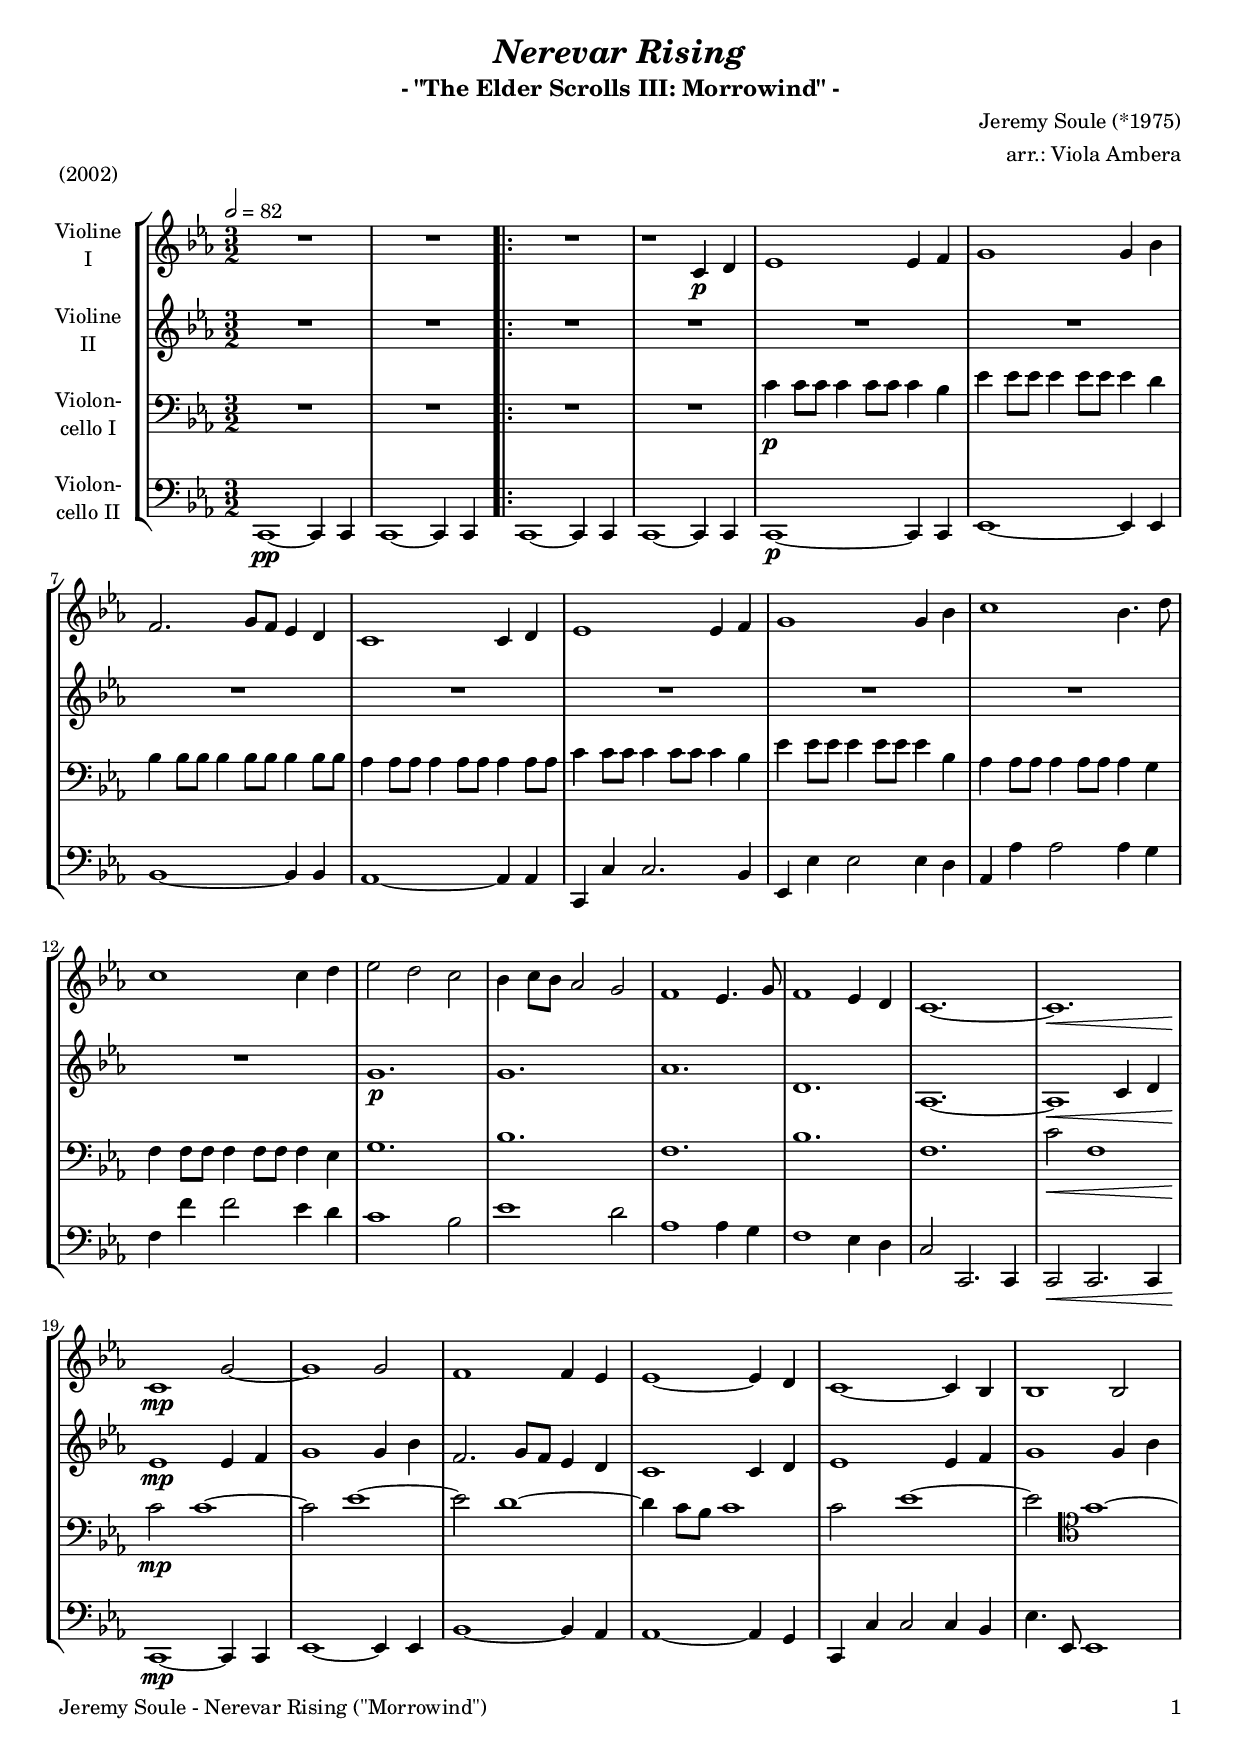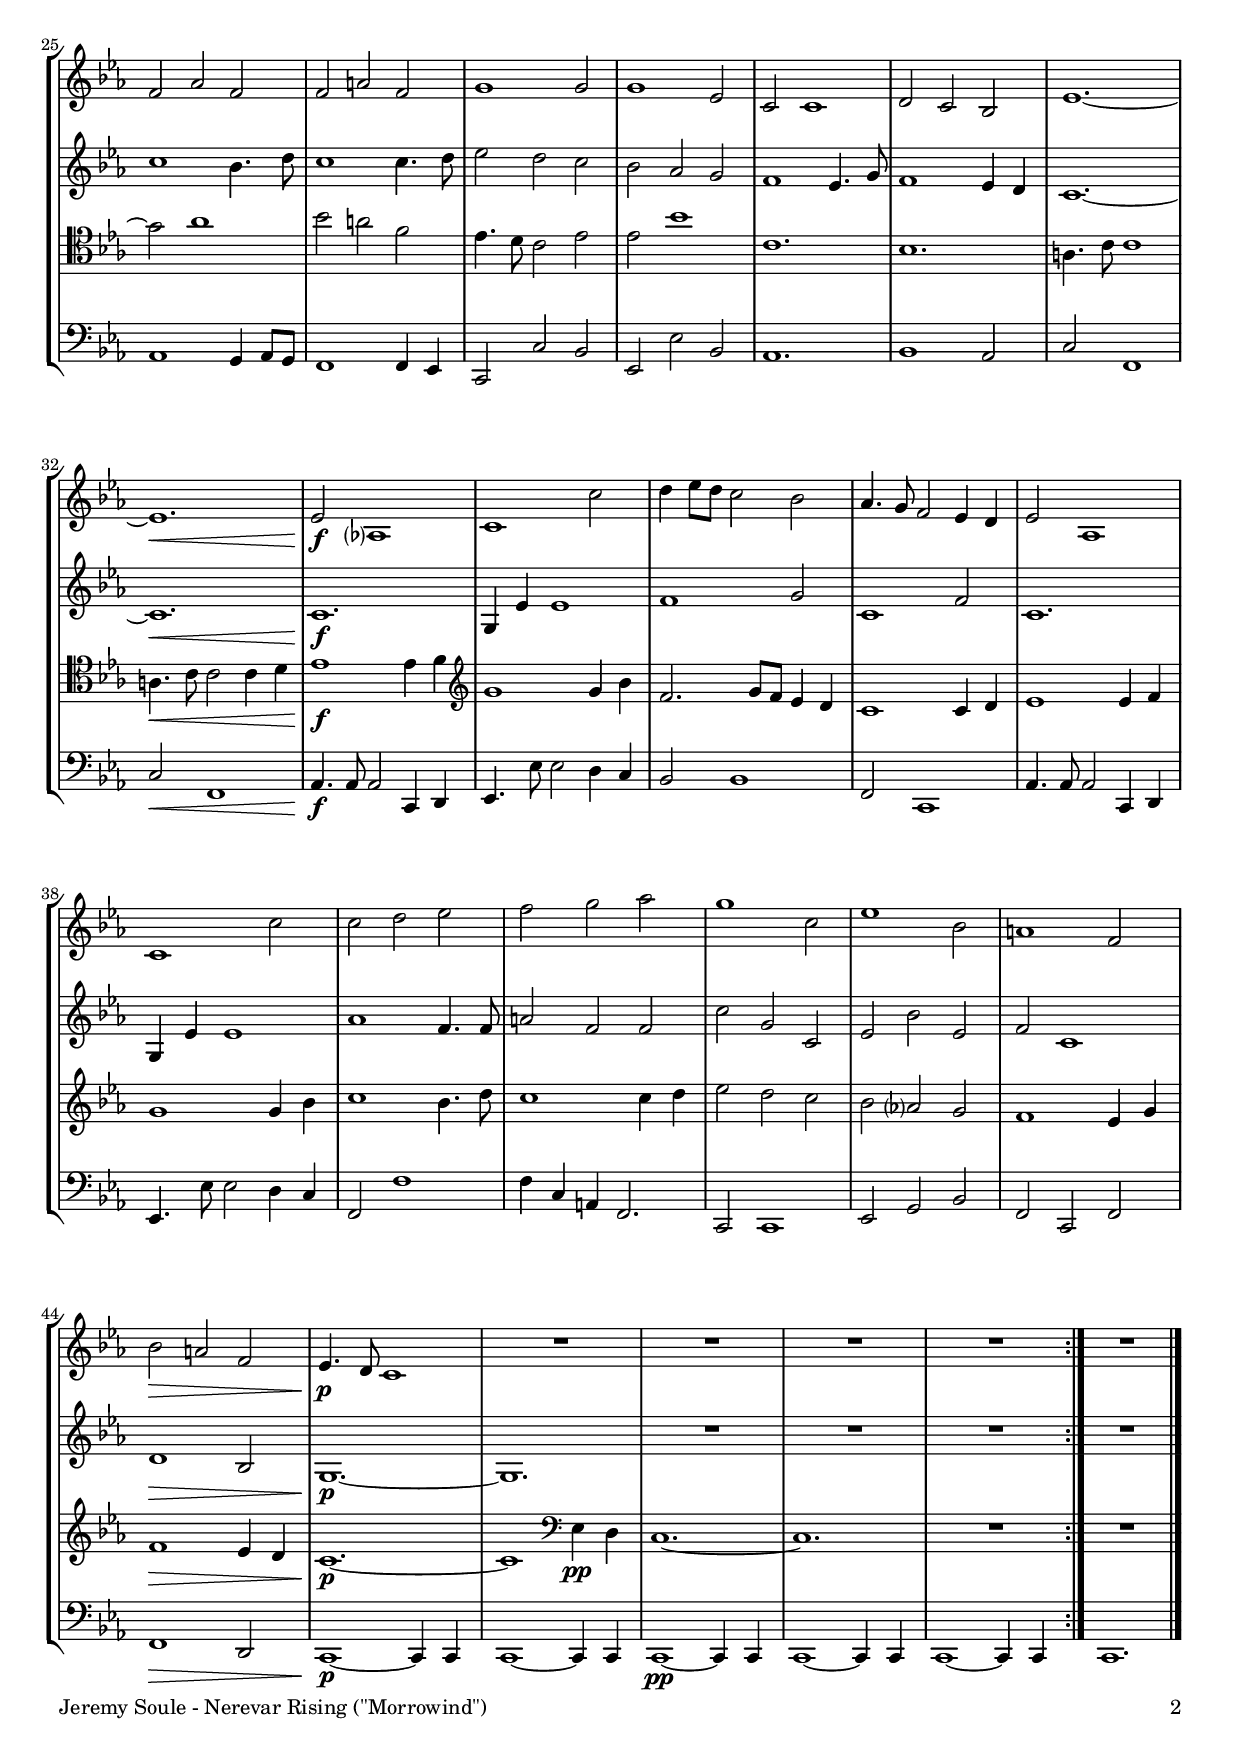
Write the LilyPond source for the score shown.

\version "2.20.2"
\include "deutsch.ly"

#(set-global-staff-size 18)

\header {
  title     = \markup \bold \italic "Nerevar Rising"
  subtitle  = "- \"The Elder Scrolls III: Morrowind\" -"
  composer  = "Jeremy Soule (*1975)"
  arranger  = "arr.: Viola Ambera"
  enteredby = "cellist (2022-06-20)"
  piece     = "(2002)"
}

voiceconsts = {
  \key c \minor
  \time 3/2
  \clef "treble"
  \numericTimeSignature
  \compressEmptyMeasures
  % Set default beaming for all staves
%  \set Timing.beamExceptions = #'()
%  \set Timing.baseMoment     = #(ly:make-moment 1 4)
%  \set Timing.beatStructure  = #'(1 1 1)
  \tempo 2=82
}

micl = "clarinet"
mifl = "flute"
miob = "oboe"
mifh = "french horn"
misx = "tenor sax"
mist = "string ensemble 1"
mivl = "violin"
miba = "cello"
mipz = "pizzicato strings"

lese = \markup \italic "legato sempre"
rit  = \mark \markup \box \italic "rit."

va = \relative c' {
  \voiceconsts

  R1.*2
  \repeat volta 2 {
    R1.
    r1 c4\p d

    es1 es4 f
    g1 g4 b
    f2. g8 f es4 d

    c1 c4 d
    es1 es4 f
    g1 g4 b

    c1 b4. d8
    c1 c4 d
    es2 d c
    b4 c8 b as2 g

    f1 es4. g8
    f1 es4 d
    c1.~
    c\<
    c1\!\mp g'2~

    g1 g2
    f1 f4 es
    es1~ es4 d
    c1~ c4 b

    b1 b2
    f' as f
    f a f
    g1 g2

    g1 es2
    c c1
    d2 c b
    es1.~
    es\<

    es2\!\f as,?1
    c c'2
    d4 es8 d c2 b
    as4. g8 f2 es4 d

    es2 as,1
    c c'2
    c d es
    f g as

    g1 c,2
    es1 b2
    a1 f2
    b\> a f
    es4.\!\p d8 c1

    R1.*4
  }
  R1. \bar "|."
}

vb = \relative c'' {
  \voiceconsts

  R1.*2
  \repeat volta 2 {
    R1.*10
    g1.\p
    g

    as
    d,
    as~
    as1\< c4 d
    es1\!\mp es4 f

    g1 g4 b
    f2. g8 f es4 d
    c1 c4 d
    es1 es4 f

    g1 g4 b
    c1 b4. d8
    c1 c4. d8
    es2 d c

    b as g
    f1 es4. g8
    f1 es4 d
    c1.~
    c\<

    c\!\f
    g4 es' es1
    f g2
    c,1 f2

    c1.
    g4 es' es1
    as f4. f8
    a2 f f

    c' g c,
    es b' es,
    f c1
    d\>  b2
    g1.~\!\p

    g
    R1.*3
  }
  R1. \bar "|."
}

vc = \relative c' {
  \voiceconsts
  \clef "bass"

  R1.*2
  \repeat volta 2 {
    R1.*2
    c4\p c8 c c4 c8 c c4 b
    es es8 es es4 es8 es es4 d
    b b8 b b4 b8 b b4 b8 b

    as4 as8 as as4 as8 as as4 as8 as
    c4 c8 c c4 c8 c c4 b
    es es8 es es4 es8 es es4 b

    as as8 as as4 as8 as as4 g
    f f8 f f4 f8 f f4 es
    g1.
    b

    f b
    f
    c'2\< f,1
    c'2\!\mp c1~

    c2 es1~
    es2 d1~
    d4 c8 b c1
    c2 es1~

    es2 \clef "tenor" g1~
    g2 as1
    b2 a f
    es4. d8 c2 es

    es b'1
    c,1.
    b
    a4. c8 c1
    a4.\< c8 c2 c4 d

    es1\!\f es4 f \clef "treble"
    g1 g4 b
    f2. g8 f es4 d
    c1 c4 d

    es1 es4 f
    g1 g4 b
    c1 b4. d8
    c1 c4 d

    es2 d c
    b as? g
    f1 es4 g
    f1\> es4 d
    c1.~\!\p

    c1 \clef "bass" es,4\pp d
    c1.~
    c
    R1.
  }
  R \bar "|."
}

vd = \relative c, {
  \voiceconsts
  \clef "bass"

  c1~\pp c4 c
  c1~ c4 c
  \repeat volta 2 {
    c1~ c4 c
    c1~ c4 c
    
    c1~\p c4 c
    es1~ es4 es
    b'1~ b4 b

    as1~ as4 as
    c, c' c2. b4
    es, es' es2 es4 d

    as as' as2 as4 g
    f f' f2 es4 d
    c1 b2
    es1 d2

    as1 as4 g
    f1 es4 d
    c2 c,2. c4
    c2\< c2. c4
    c1~\!\mp c4 c

    es1~ es4 es
    b'1~ b4 as
    as1~ as4 g
    c, c' c2 c4 b

    es4. es,8 es1
    as g4 as8 g
    f1 f4 es
    c2 c' b

    es, es' b
    as1.
    b1 as2
    c f,1
    c'2\< f,1

    as4.\!\f as8 as2 c,4 d
    es4. es'8 es2 d4 c
    b2 b1
    f2 c1

    as'4. as8 as2 c,4 d
    es4. es'8 es2 d4 c
    f,2 f'1
    f4 c a f2.

    c2 c1
    es2 g b
    f c f
    f1\> d2
    c1~\p c4 c

    c1~ c4 c
    c1~\pp c4 c
    c1~ c4 c
    c1~ c4 c
  }
  c1. \bar "|."
}


music = \new StaffGroup <<
      \new Staff {
	\set Staff.midiInstrument = \mivl
	\set Staff.instrumentName = \markup \center-column { "Violine" "I" }
	\transpose c c { \va }
      }

      \new Staff {
	\set Staff.midiInstrument = \mivl
	\set Staff.instrumentName = \markup \center-column { "Violine" "II" }
	\transpose c c { \vb }
      }

      \new Staff {
	\set Staff.midiInstrument = \miba
	\set Staff.instrumentName = \markup \center-column { "Violon-" "cello I" }
	\transpose c c { \vc }
      }

      \new Staff {
	\set Staff.midiInstrument = \miba
	\set Staff.instrumentName = \markup \center-column { "Violon-" "cello II" }
	\transpose c c { \vd }
      }
>>

\book {
   \paper {
    print-page-number = ##t
    print-first-page-number = ##t
    ragged-last-bottom = ##f
    oddHeaderMarkup = \markup \null
    evenHeaderMarkup = \markup \null
    oddFooterMarkup = \markup {
      \fill-line {
        \on-the-fly #print-page-number-check-first
        "Jeremy Soule - Nerevar Rising (\"Morrowind\")" \fromproperty #'page:page-number-string
      }
    }
    evenFooterMarkup = \oddFooterMarkup
  } \score {
    \music
    \layout {}
  }

  \score {
    \unfoldRepeats \music

    \midi {
      \context {
        \Score
      }
    }
  }
}